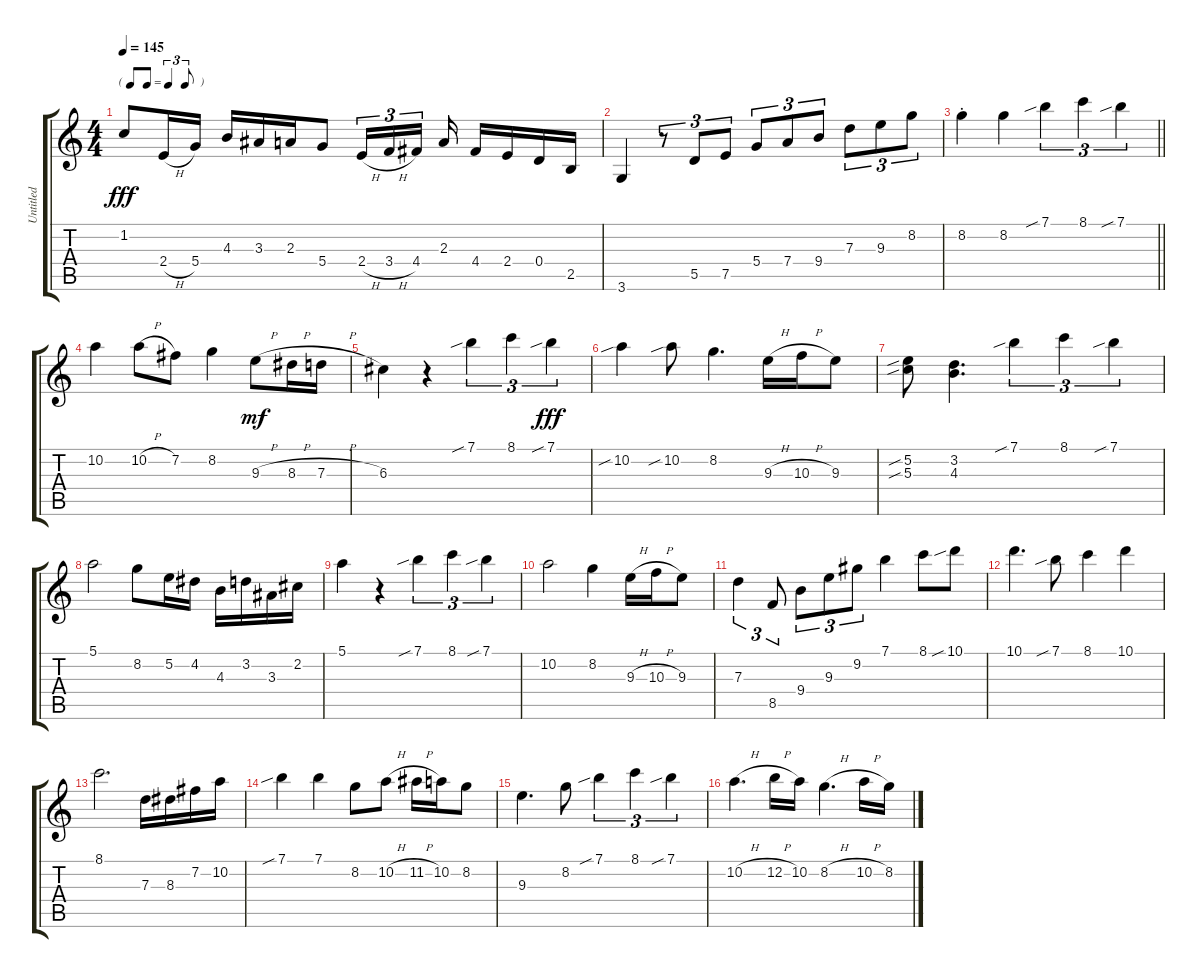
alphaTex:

\track ("Untitled" "Untitled") {instrument acousticguitarsteel}
\staff {score tabs}
\tuning (E4 B3 G3 D3 A2 E2) {hide}
\ts (4 4)
\tf triplet8th
\tempo 145
\clef g2
\ks c
1.2.8{dy fff} 2.4{h}.16 5.4.16 4.3.16 3.3.16 2.3.16 5.4.8 2.4{h}.16{tu (3 2)} 3.4{h}.16{tu (3 2)} 4.4.16{tu (3 2) beam splitsecondary} 2.3.16 4.4.16 2.4.16 0.4.16 2.5.16 |
3.6.4 r.8{tu (3 2)} 5.5.8{tu (3 2)} 7.5.8{tu (3 2)} 5.4.8{tu (3 2)} 7.4.8{tu (3 2)} 9.4.8{tu (3 2)} 7.3.8{tu (3 2)} 9.3.8{tu (3 2)} 8.2.8{tu (3 2)} |
\barLineRight lightlight
8.2{st}.4 8.2.4 7.1{sib}.4{tu (3 2)} 8.1.4{tu (3 2)} 7.1{sib}.4{tu (3 2)} |
10.2.4 10.2{h}.8 7.2.8 8.2.4 9.3{h}.8{dy mf} 8.3{h}.16 7.3{h}.16 |
6.3.4 r.4 7.1{sib}.4{tu (3 2)} 8.1.4{tu (3 2)} 7.1{sib}.4{tu (3 2) dy fff} |
10.2{sib}.4 10.2{sib}.8 8.2.4{d} 9.3{h}.16 10.3{h}.16 9.3.8 |
(5.2{sib} 5.3{sib}).8 (3.2 4.3).4{d} 7.1{sib}.4{tu (3 2)} 8.1.4{tu (3 2)} 7.1{sib}.4{tu (3 2)} |
5.1.2 8.2.8 5.2.16 4.2.16 4.3.16 3.2.16 3.3.16 2.2.16 |
5.1.4 r.4 7.1{sib}.4{tu (3 2)} 8.1.4{tu (3 2)} 7.1{sib}.4{tu (3 2)} |
10.2.2 8.2.4 9.3{h}.16 10.3{h}.16 9.3.8 |
7.3.4{tu (3 2)} 8.5.8{tu (3 2)} 9.4.8{tu (3 2)} 9.3.8{tu (3 2)} 9.2.8{tu (3 2)} 7.1.4 8.1.8 10.1{sib}.8 |
10.1.4{d} 7.1{sib}.8 8.1.4 10.1.4 |
8.1.2{d} 7.3.16 8.3.16 7.2.16 10.2.16 |
7.1{sib}.4 7.1.4 8.2.8 10.2{h}.8 11.2{h}.16 10.2.16 8.2.8 |
9.3.4{d} 8.2.8 7.1{sib}.4{tu (3 2)} 8.1.4{tu (3 2)} 7.1{sib}.4{tu (3 2)} |
10.2{h}.4{d} 12.2{h}.16 10.2.16 8.2{h}.4{d} 10.2{h}.16 8.2.16
